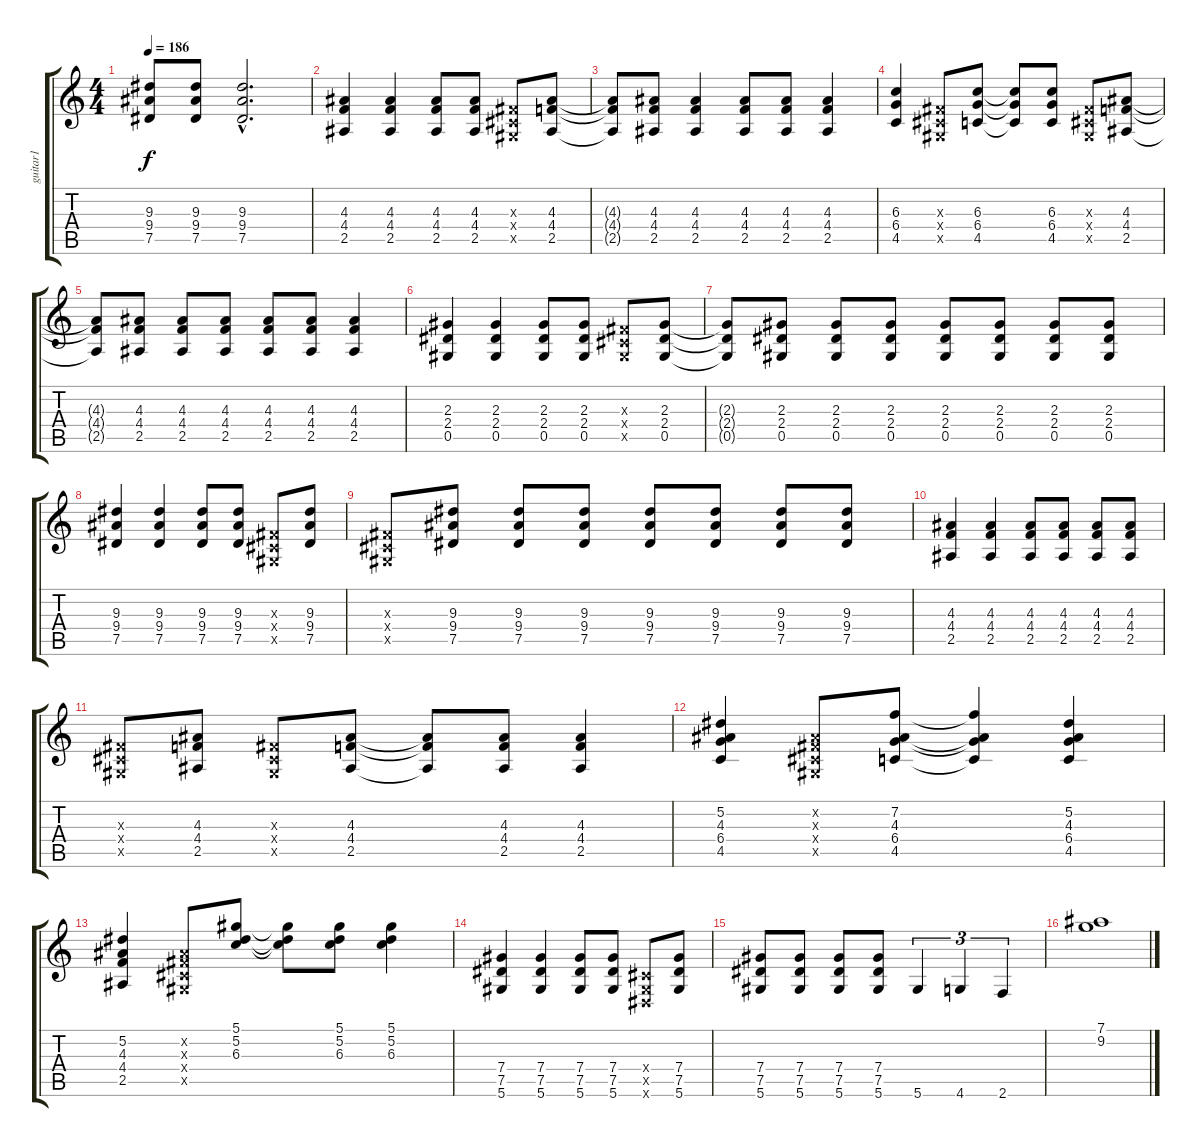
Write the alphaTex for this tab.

\track ("guitar1" "guitar1") {instrument distortionguitar}
\staff {score tabs}
\tuning (Eb4 Bb3 Gb3 Db3 Ab2 Eb2) {hide}
\ts (4 4)
\tempo 186
\clef g2
\ks c
(9.3{t} 9.4{t} 7.5{t}).8{dy f} (9.3 9.4 7.5).8 (9.3{hac} 9.4{hac} 7.5{hac}).2{d} |
(4.3 4.4 2.5).4 (4.3 4.4 2.5).4 (4.3 4.4 2.5).8 (4.3 4.4 2.5).8 (0.3{x} 0.4{x} 0.5{x}).8 (4.3 4.4 2.5).8 |
(4.3{t} 4.4{t} 2.5{t}).8 (4.3 4.4 2.5).8 (4.3 4.4 2.5).4 (4.3 4.4 2.5).8 (4.3 4.4 2.5).8 (4.3 4.4 2.5).4 |
(6.3 6.4 4.5).4 (0.3{x} 0.4{x} 0.5{x}).8 (6.3 6.4 4.5).8 (6.3{t} 6.4{t} 4.5{t}).8 (6.3 6.4 4.5).8 (0.3{x} 0.4{x} 0.5{x}).8 (4.3 4.4 2.5).8 |
(4.3{t} 4.4{t} 2.5{t}).8 (4.3 4.4 2.5).8 (4.3 4.4 2.5).8 (4.3 4.4 2.5).8 (4.3 4.4 2.5).8 (4.3 4.4 2.5).8 (4.3 4.4 2.5).4 |
(2.3 2.4 0.5).4 (2.3 2.4 0.5).4 (2.3 2.4 0.5).8 (2.3 2.4 0.5).8 (0.3{x} 0.4{x} 0.5{x}).8 (2.3 2.4 0.5).8 |
(2.3{t} 2.4{t} 0.5{t}).8 (2.3 2.4 0.5).8 (2.3 2.4 0.5).8 (2.3 2.4 0.5).8 (2.3 2.4 0.5).8 (2.3 2.4 0.5).8 (2.3 2.4 0.5).8 (2.3 2.4 0.5).8 |
(9.3 9.4 7.5).4 (9.3 9.4 7.5).4 (9.3 9.4 7.5).8 (9.3 9.4 7.5).8 (0.3{x} 0.4{x} 0.5{x}).8 (9.3 9.4 7.5).8 |
(0.3{x} 0.4{x} 0.5{x}).8 (9.3 9.4 7.5).8 (9.3 9.4 7.5).8 (9.3 9.4 7.5).8 (9.3 9.4 7.5).8 (9.3 9.4 7.5).8 (9.3 9.4 7.5).8 (9.3 9.4 7.5).8 |
(4.3 4.4 2.5).4 (4.3 4.4 2.5).4 (4.3 4.4 2.5).8 (4.3 4.4 2.5).8 (4.3 4.4 2.5).8 (4.3 4.4 2.5).8 |
(0.3{x} 0.4{x} 0.5{x}).8 (4.3 4.4 2.5).8 (0.3{x} 0.4{x} 0.5{x}).8 (4.3 4.4 2.5).8 (4.3{t} 4.4{t} 2.5{t}).8 (4.3 4.4 2.5).8 (4.3 4.4 2.5).4 |
(5.2 4.3 6.4 4.5).4 (0.2{x} 0.3{x} 0.4{x} 0.5{x}).8 (7.2 4.3 6.4 4.5).8 (7.2{t} 4.3{t} 6.4{t} 4.5{t}).4 (5.2 4.3 6.4 4.5).4 |
(5.2 4.3 4.4 2.5).4 (0.2{x} 0.3{x} 0.4{x} 0.5{x}).8 (5.1 5.2 6.3).8 (5.1{t} 5.2{t} 6.3{t}).8 (5.1 5.2 6.3).8 (5.1 5.2 6.3).4 |
(7.4 7.5 5.6).4 (7.4 7.5 5.6).4 (7.4 7.5 5.6).8 (7.4 7.5 5.6).8 (0.4{x} 0.5{x} 0.6{x}).8 (7.4 7.5 5.6).8 |
(7.4 7.5 5.6).8 (7.4 7.5 5.6).8 (7.4 7.5 5.6).8 (7.4 7.5 5.6).8 5.6.4{tu (3 2)} 4.6.4{tu (3 2)} 2.6.4{tu (3 2)} |
(7.1 9.2).1
